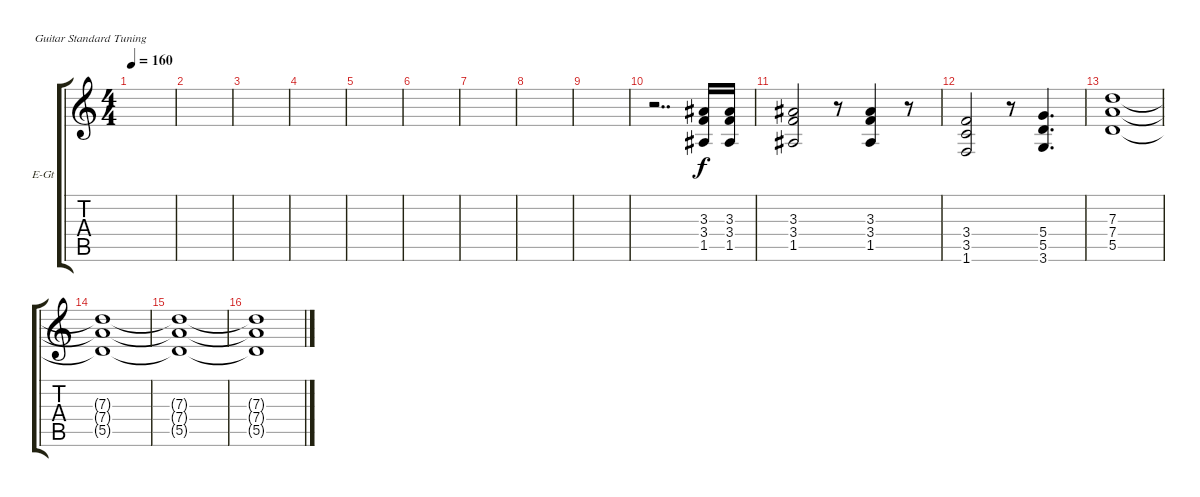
\defaultSystemsLayout 4
\bracketExtendMode groupsimilarinstruments
\firstSystemTrackNameOrientation horizontal
\otherSystemsTrackNameOrientation horizontal
\track ("Electric Guitar" "E-Gt") {instrument overdrivenguitar}
\staff {score tabs}
\tuning (E4 B3 G3 D3 A2 E2)
\ts (4 4)
\tempo 160
\clef g2
\ks c
|
|
|
|
|
|
|
|
|
r.2{dd} (3.3 3.4 1.5).16 (3.3 3.4 1.5).16 |
(3.3 3.4 1.5).2 r.8 (3.4 1.5 3.3).4 r.8 |
(3.4 3.5 1.6).2 r.8 (5.4 5.5 3.6).4{d} |
(7.3 7.4 5.5).1 |
(7.3{t} 7.4{t} 5.5{t}).1 |
(7.3{t} 7.4{t} 5.5{t}).1 |
(7.3{t} 7.4{t} 5.5{t}).1
